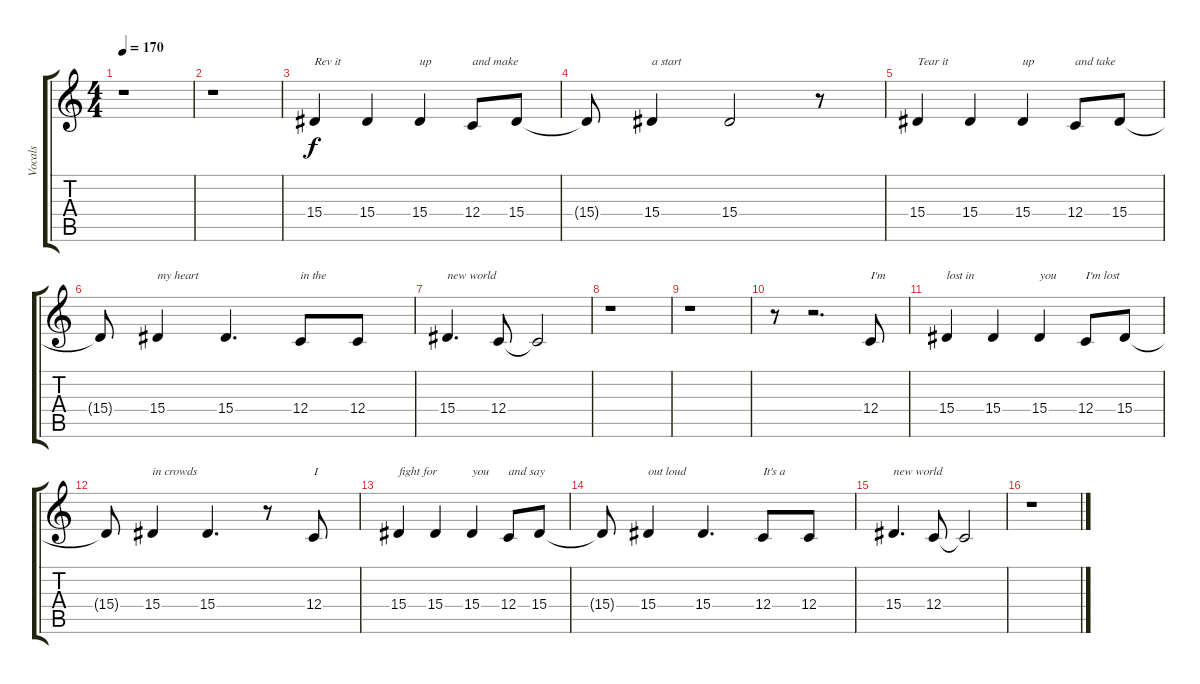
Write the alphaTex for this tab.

\track ("Vocals" "Vocals") {instrument tenorsax}
\staff {score tabs}
\tuning (D4 A3 F3 C3 G2 C2) {hide}
\ts (4 4)
\tempo 170
\clef g2
\ks c
r.1{dy f} |
r.1 |
15.4.4{txt "Rev it"} 15.4.4 15.4.4{txt "up"} 12.4.8{txt "and make"} 15.4.8 |
15.4{t}.8 15.4.4{txt "a start"} 15.4.2 r.8 |
15.4.4{txt "Tear it "} 15.4.4 15.4.4{txt "up"} 12.4.8{txt "and take"} 15.4.8 |
15.4{t}.8 15.4.4{txt "my heart"} 15.4.4{d} 12.4.8{txt "in the"} 12.4.8 |
15.4.4{d txt "new world"} 12.4.8 12.4{t}.2 |
r.1 |
r.1 |
r.8 r.2{d} 12.4.8{txt "I'm"} |
15.4.4{txt "lost in"} 15.4.4 15.4.4{txt "you"} 12.4.8{txt "I'm lost"} 15.4.8 |
15.4{t}.8 15.4.4{txt "in crowds"} 15.4.4{d} r.8 12.4.8{txt "I"} |
15.4.4{txt "fight for "} 15.4.4 15.4.4{txt "you"} 12.4.8{txt "and say"} 15.4.8 |
15.4{t}.8 15.4.4{txt "out loud"} 15.4.4{d} 12.4.8{txt "It's a"} 12.4.8 |
15.4.4{d txt "new world"} 12.4.8 12.4{t}.2 |
r.1
